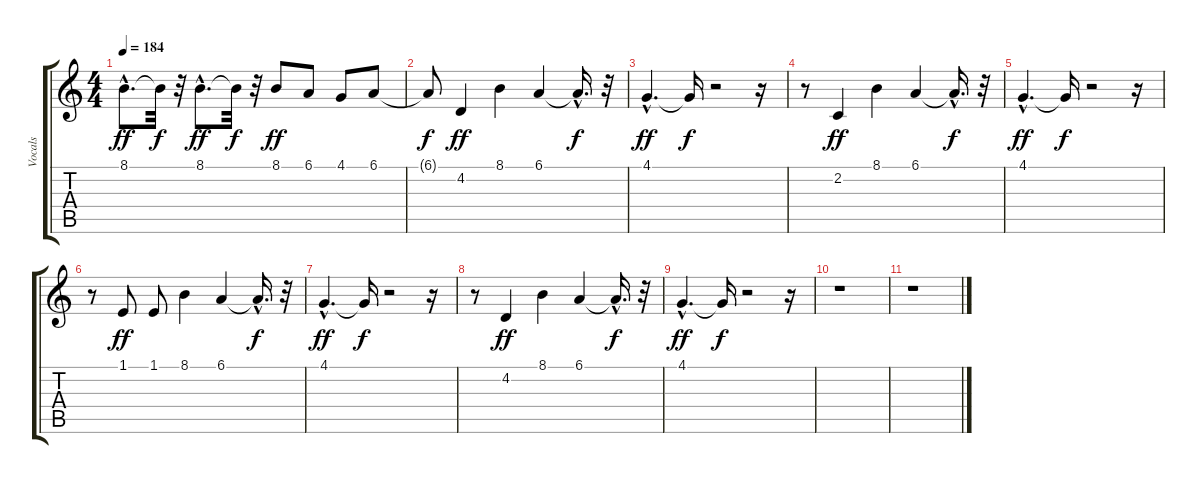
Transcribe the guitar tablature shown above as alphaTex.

\track ("Vocals" "Vocals") {instrument altosax}
\staff {score tabs}
\tuning (Eb4 Bb3 Gb3 Db3 Ab2 Eb2) {hide}
\ts (4 4)
\tempo 184
\clef g2
\ks c
8.1{hac}.8{d dy ff} 8.1{t}.32{dy f} r.32 8.1{hac}.8{d dy ff} 8.1{t}.32{dy f} r.32 8.1.8{dy ff} 6.1.8 4.1.8 6.1.8 |
6.1{t}.8{dy f} 4.2.4{dy ff} 8.1.4 6.1.4 6.1{hac t}.16{d dy f} r.32 |
4.1{hac}.4{d dy ff} 4.1{t}.16{dy f} r.2 r.16 |
r.8 2.2.4{dy ff} 8.1.4 6.1.4 6.1{hac t}.16{d dy f} r.32 |
4.1{hac}.4{d dy ff} 4.1{t}.16{dy f} r.2 r.16 |
r.8 1.1.8{dy ff} 1.1.8 8.1.4 6.1.4 6.1{hac t}.16{d dy f} r.32 |
4.1{hac}.4{d dy ff} 4.1{t}.16{dy f} r.2 r.16 |
r.8 4.2.4{dy ff} 8.1.4 6.1.4 6.1{hac t}.16{d dy f} r.32 |
4.1{hac}.4{d dy ff} 4.1{t}.16{dy f} r.2 r.16 |
r.1 |
r.1
